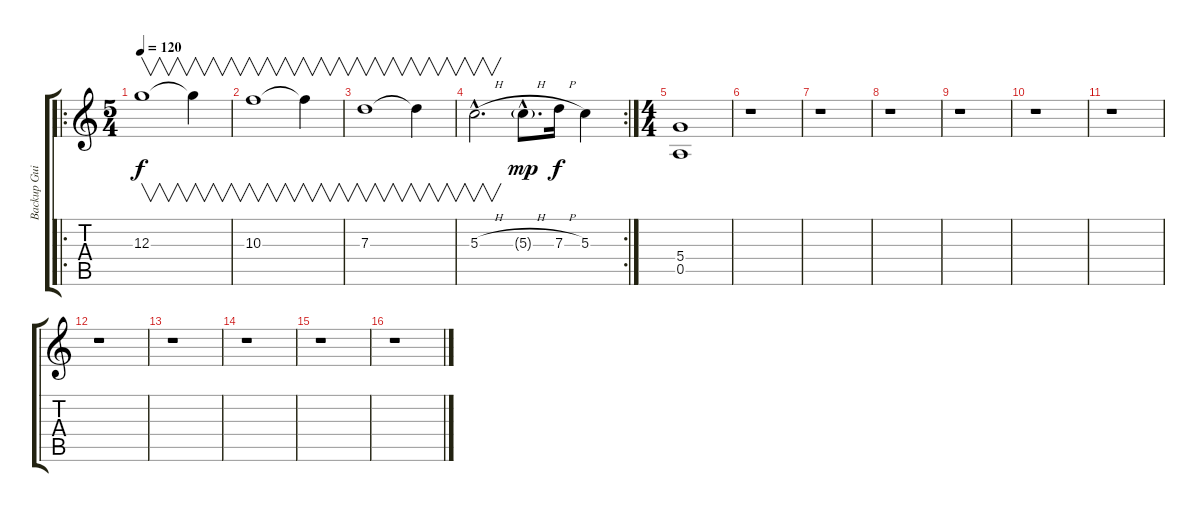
\track ("Backup Guitar" "Backup Gui") {instrument distortionguitar}
\staff {score tabs}
\tuning (E4 B3 G3 D3 A2 E2) {hide}
\ro
\ts (5 4)
\tempo 120
\clef g2
\ks c
12.3.1{v dy f volume 16 balance 4 instrument distortionguitar} 12.3{t}.4{v} |
10.3.1{v} 10.3{t}.4{v} |
7.3.1{v} 7.3{t}.4{v} |
\rc 2
5.3{h hac}.2{v d} 5.3{h g hac}.8{d dy mp} 7.3{h}.16{dy f} 5.3.4 |
\ts (4 4)
(5.4 0.5).1{balance 8} |
r.1 |
r.1 |
r.1 |
r.1 |
r.1 |
r.1 |
r.1 |
r.1 |
r.1 |
r.1 |
r.1
